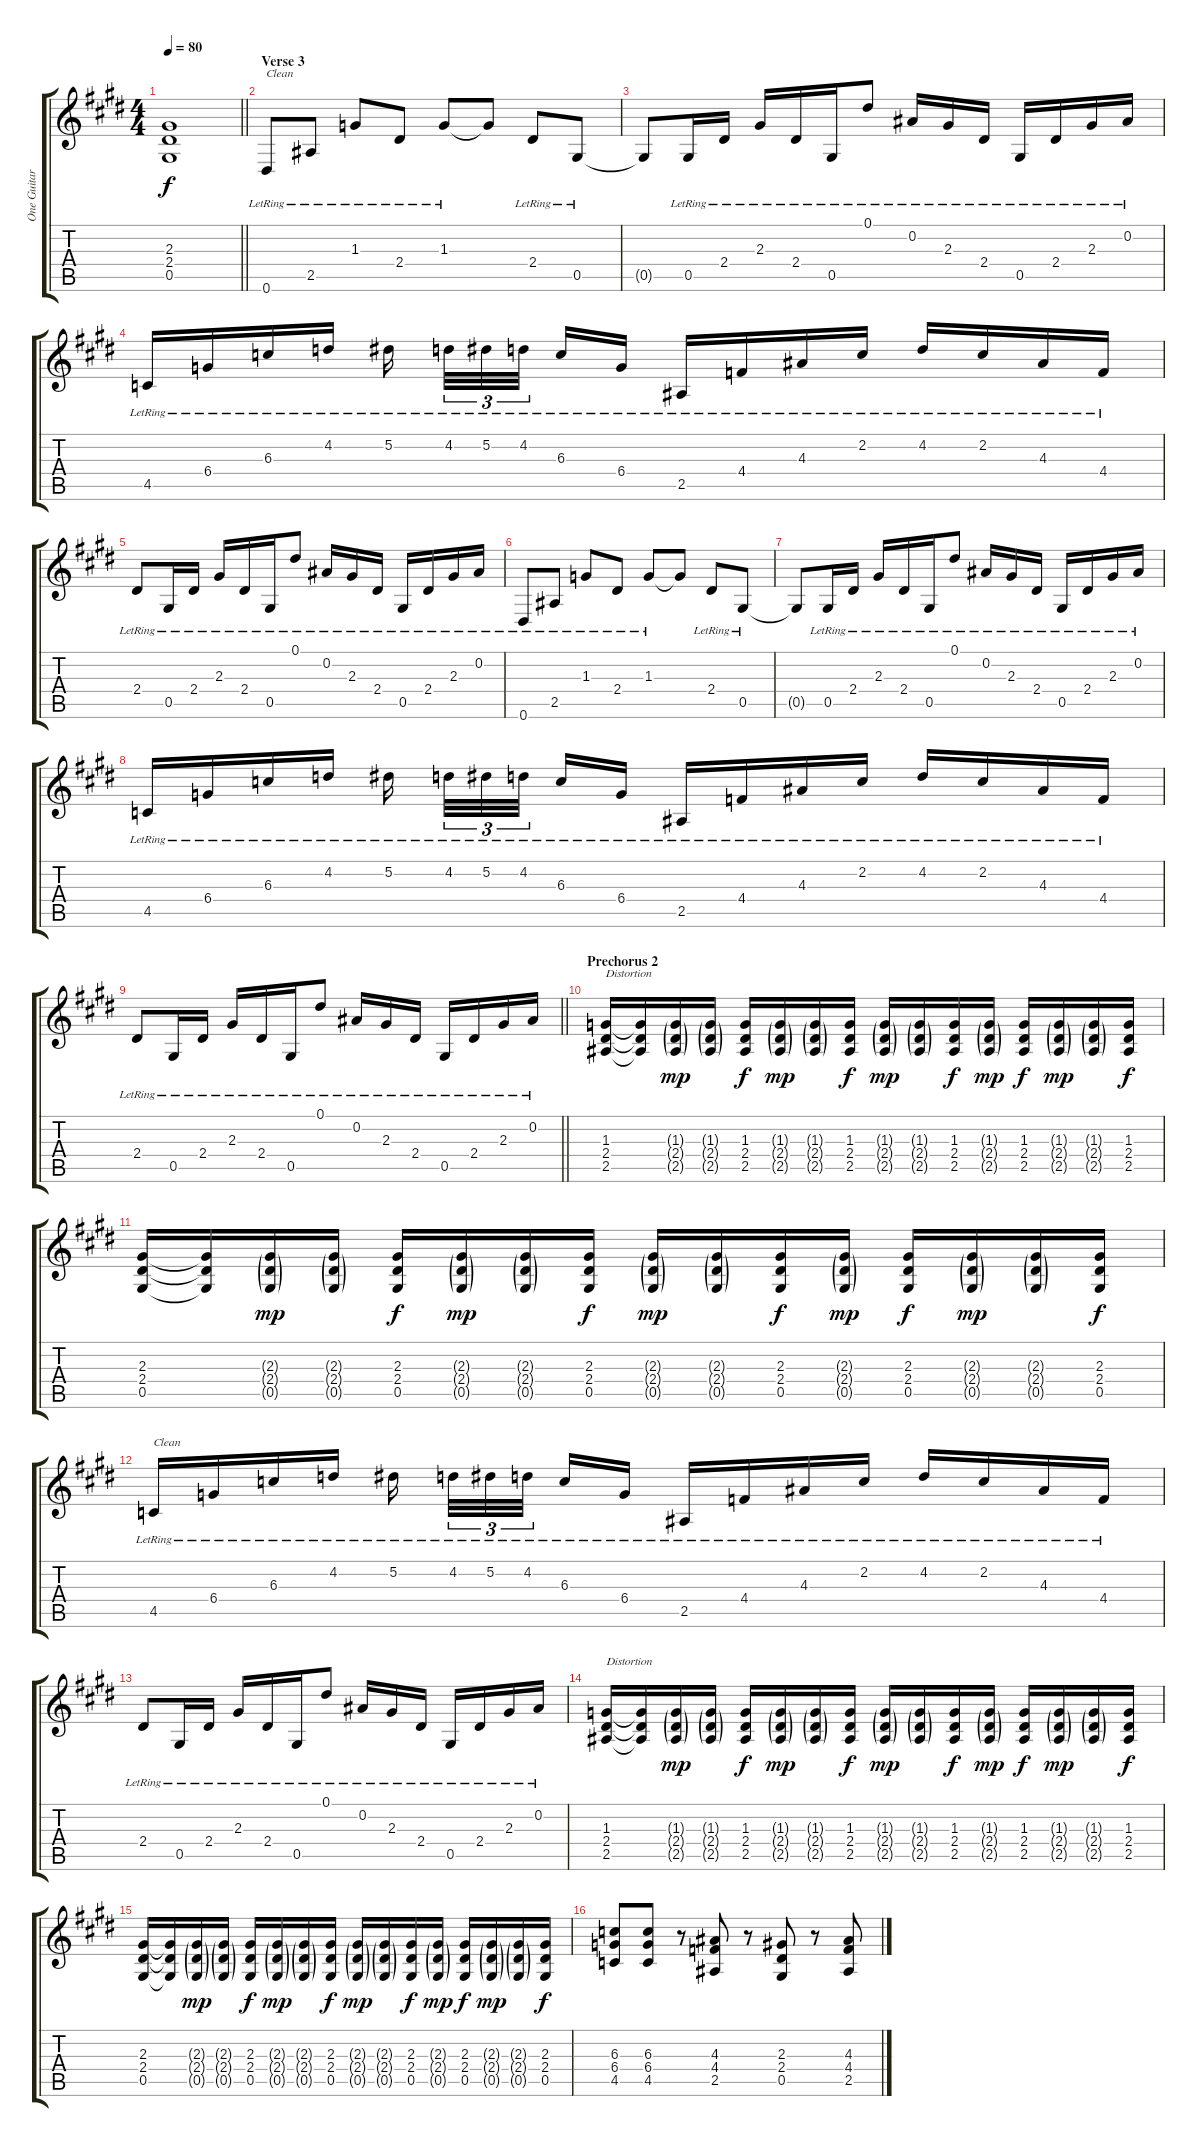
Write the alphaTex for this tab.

\track ("One Guitar" "One Guitar") {mute instrument acousticguitarsteel}
\staff {score tabs}
\tuning (Eb4 Bb3 Gb3 Db3 Ab2 Eb2) {hide}
\ts (4 4)
\tempo 80
\clef g2
\barLineRight lightlight
\ks e
(2.3 2.4 0.5).1{dy f} |
\section ("" "Verse 3")
0.6{lr}.8{txt "Clean"} 2.5{lr}.8 1.3{lr}.8 2.4{lr}.8 1.3{lr}.8 1.3{t}.8 2.4{lr}.8 0.5{lr}.8 |
0.5{t}.8 0.5{lr}.16 2.4{lr}.16 2.3{lr}.16 2.4{lr}.16 0.5{lr}.16 0.1{lr}.8 0.2{lr}.16 2.3{lr}.16 2.4{lr}.16 0.5{lr}.16 2.4{lr}.16 2.3{lr}.16 0.2{lr}.16 |
4.5{lr}.16 6.4{lr}.16 6.3{lr}.16 4.2{lr}.16 5.2{lr}.16{beam splitsecondary} 4.2{lr}.32{tu (3 2)} 5.2{lr}.32{tu (3 2)} 4.2{lr}.32{tu (3 2) beam splitsecondary} 6.3{lr}.16 6.4{lr}.16 2.5{lr}.16 4.4{lr}.16 4.3{lr}.16 2.2{lr}.16 4.2{lr}.16 2.2{lr}.16 4.3{lr}.16 4.4{lr}.16 |
2.4{lr}.8 0.5{lr}.16 2.4{lr}.16 2.3{lr}.16 2.4{lr}.16 0.5{lr}.16 0.1{lr}.8 0.2{lr}.16 2.3{lr}.16 2.4{lr}.16 0.5{lr}.16 2.4{lr}.16 2.3{lr}.16 0.2{lr}.16 |
0.6{lr}.8 2.5{lr}.8 1.3{lr}.8 2.4{lr}.8 1.3{lr}.8 1.3{t}.8 2.4{lr}.8 0.5{lr}.8 |
0.5{t}.8 0.5{lr}.16 2.4{lr}.16 2.3{lr}.16 2.4{lr}.16 0.5{lr}.16 0.1{lr}.8 0.2{lr}.16 2.3{lr}.16 2.4{lr}.16 0.5{lr}.16 2.4{lr}.16 2.3{lr}.16 0.2{lr}.16 |
4.5{lr}.16 6.4{lr}.16 6.3{lr}.16 4.2{lr}.16 5.2{lr}.16{beam splitsecondary} 4.2{lr}.32{tu (3 2)} 5.2{lr}.32{tu (3 2)} 4.2{lr}.32{tu (3 2) beam splitsecondary} 6.3{lr}.16 6.4{lr}.16 2.5{lr}.16 4.4{lr}.16 4.3{lr}.16 2.2{lr}.16 4.2{lr}.16 2.2{lr}.16 4.3{lr}.16 4.4{lr}.16 |
\barLineRight lightlight
2.4{lr}.8 0.5{lr}.16 2.4{lr}.16 2.3{lr}.16 2.4{lr}.16 0.5{lr}.16 0.1{lr}.8 0.2{lr}.16 2.3{lr}.16 2.4{lr}.16 0.5{lr}.16 2.4{lr}.16 2.3{lr}.16 0.2{lr}.16 |
\section ("" "Prechorus 2")
(1.3 2.4 2.5).16{txt "Distortion" volume 10} (1.3{t} 2.4{t} 2.5{t}).16 (1.3{g} 2.4{g} 2.5{g}).16{dy mp} (1.3{g} 2.4{g} 2.5{g}).16 (1.3 2.4 2.5).16{dy f} (1.3{g} 2.4{g} 2.5{g}).16{dy mp} (1.3{g} 2.4{g} 2.5{g}).16 (1.3 2.4 2.5).16{dy f} (1.3{g} 2.4{g} 2.5{g}).16{dy mp} (1.3{g} 2.4{g} 2.5{g}).16 (1.3 2.4 2.5).16{dy f} (1.3{g} 2.4{g} 2.5{g}).16{dy mp} (1.3 2.4 2.5).16{dy f} (1.3{g} 2.4{g} 2.5{g}).16{dy mp} (1.3{g} 2.4{g} 2.5{g}).16 (1.3 2.4 2.5).16{dy f} |
(2.3 2.4 0.5).16 (2.3{t} 2.4{t} 0.5{t}).16 (2.3{g} 2.4{g} 0.5{g}).16{dy mp} (2.3{g} 2.4{g} 0.5{g}).16 (2.3 2.4 0.5).16{dy f} (2.3{g} 2.4{g} 0.5{g}).16{dy mp} (2.3{g} 2.4{g} 0.5{g}).16 (2.3 2.4 0.5).16{dy f} (2.3{g} 2.4{g} 0.5{g}).16{dy mp} (2.3{g} 2.4{g} 0.5{g}).16 (2.3 2.4 0.5).16{dy f} (2.3{g} 2.4{g} 0.5{g}).16{dy mp} (2.3 2.4 0.5).16{dy f} (2.3{g} 2.4{g} 0.5{g}).16{dy mp} (2.3{g} 2.4{g} 0.5{g}).16 (2.3 2.4 0.5).16{dy f} |
4.5{lr}.16{txt "Clean"} 6.4{lr}.16 6.3{lr}.16 4.2{lr}.16 5.2{lr}.16{beam splitsecondary} 4.2{lr}.32{tu (3 2)} 5.2{lr}.32{tu (3 2)} 4.2{lr}.32{tu (3 2) beam splitsecondary} 6.3{lr}.16 6.4{lr}.16 2.5{lr}.16 4.4{lr}.16 4.3{lr}.16 2.2{lr}.16 4.2{lr}.16 2.2{lr}.16 4.3{lr}.16 4.4{lr}.16 |
2.4{lr}.8 0.5{lr}.16 2.4{lr}.16 2.3{lr}.16 2.4{lr}.16 0.5{lr}.16 0.1{lr}.8 0.2{lr}.16 2.3{lr}.16 2.4{lr}.16 0.5{lr}.16 2.4{lr}.16 2.3{lr}.16 0.2{lr}.16 |
(1.3 2.4 2.5).16{txt "Distortion"} (1.3{t} 2.4{t} 2.5{t}).16 (1.3{g} 2.4{g} 2.5{g}).16{dy mp} (1.3{g} 2.4{g} 2.5{g}).16 (1.3 2.4 2.5).16{dy f} (1.3{g} 2.4{g} 2.5{g}).16{dy mp} (1.3{g} 2.4{g} 2.5{g}).16 (1.3 2.4 2.5).16{dy f} (1.3{g} 2.4{g} 2.5{g}).16{dy mp} (1.3{g} 2.4{g} 2.5{g}).16 (1.3 2.4 2.5).16{dy f} (1.3{g} 2.4{g} 2.5{g}).16{dy mp} (1.3 2.4 2.5).16{dy f} (1.3{g} 2.4{g} 2.5{g}).16{dy mp} (1.3{g} 2.4{g} 2.5{g}).16 (1.3 2.4 2.5).16{dy f} |
(2.3 2.4 0.5).16 (2.3{t} 2.4{t} 0.5{t}).16 (2.3{g} 2.4{g} 0.5{g}).16{dy mp} (2.3{g} 2.4{g} 0.5{g}).16 (2.3 2.4 0.5).16{dy f} (2.3{g} 2.4{g} 0.5{g}).16{dy mp} (2.3{g} 2.4{g} 0.5{g}).16 (2.3 2.4 0.5).16{dy f} (2.3{g} 2.4{g} 0.5{g}).16{dy mp} (2.3{g} 2.4{g} 0.5{g}).16 (2.3 2.4 0.5).16{dy f} (2.3{g} 2.4{g} 0.5{g}).16{dy mp} (2.3 2.4 0.5).16{dy f} (2.3{g} 2.4{g} 0.5{g}).16{dy mp} (2.3{g} 2.4{g} 0.5{g}).16 (2.3 2.4 0.5).16{dy f} |
(6.3 6.4 4.5).8{volume 13} (6.3 6.4 4.5).8 r.8 (4.3 4.4 2.5).8 r.8 (2.3 2.4 0.5).8 r.8 (4.3 4.4 2.5).8
